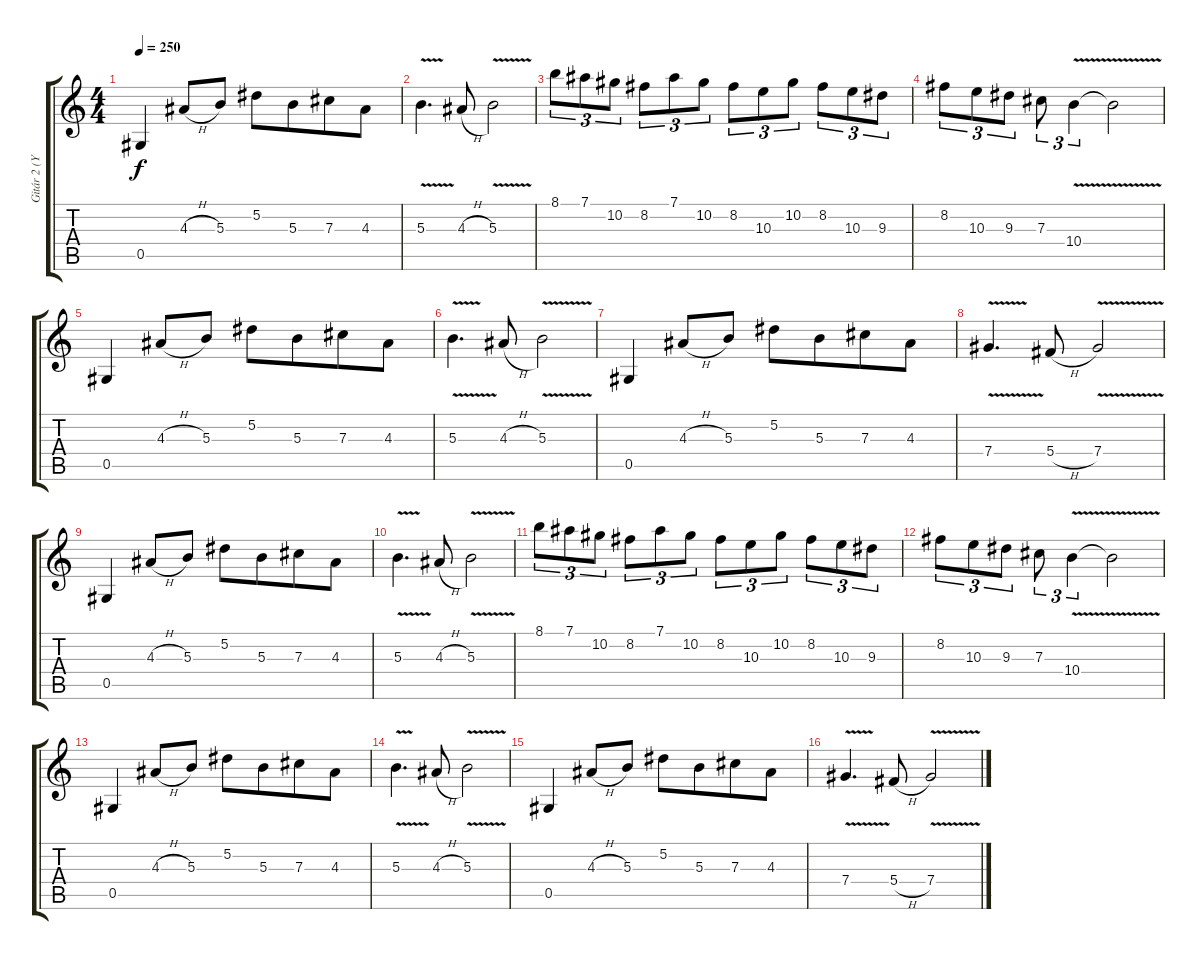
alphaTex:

\track ("Gitár 2 (Yngwie Malmsteen)" "Gitár 2 (Y") {instrument distortionguitar}
\staff {score tabs}
\tuning (Eb4 Bb3 Gb3 Db3 Ab2 Eb2) {hide}
\ts (4 4)
\tempo 250
\clef g2
\ks c
0.5.4{dy f} 4.3{h}.8 5.3.8 5.2.8 5.3.8{beam merge} 7.3.8 4.3.8 |
5.3{v}.4{d} 4.3{h}.8 5.3{v}.2 |
8.1.8{tu (3 2)} 7.1.8{tu (3 2)} 10.2.8{tu (3 2)} 8.2.8{tu (3 2)} 7.1.8{tu (3 2)} 10.2.8{tu (3 2)} 8.2.8{tu (3 2)} 10.3.8{tu (3 2)} 10.2.8{tu (3 2)} 8.2.8{tu (3 2)} 10.3.8{tu (3 2)} 9.3.8{tu (3 2)} |
8.2.8{tu (3 2)} 10.3.8{tu (3 2)} 9.3.8{tu (3 2)} 7.3.8{tu (3 2)} 10.4{v}.4{tu (3 2)} 10.4{t}.2 |
0.5.4 4.3{h}.8 5.3.8 5.2.8 5.3.8{beam merge} 7.3.8 4.3.8 |
5.3{v}.4{d} 4.3{h}.8 5.3{v}.2 |
0.5.4 4.3{h}.8 5.3.8 5.2.8 5.3.8{beam merge} 7.3.8 4.3.8 |
7.4{v}.4{d} 5.4{h}.8 7.4{v}.2 |
0.5.4 4.3{h}.8 5.3.8 5.2.8 5.3.8{beam merge} 7.3.8 4.3.8 |
5.3{v}.4{d} 4.3{h}.8 5.3{v}.2 |
8.1.8{tu (3 2)} 7.1.8{tu (3 2)} 10.2.8{tu (3 2)} 8.2.8{tu (3 2)} 7.1.8{tu (3 2)} 10.2.8{tu (3 2)} 8.2.8{tu (3 2)} 10.3.8{tu (3 2)} 10.2.8{tu (3 2)} 8.2.8{tu (3 2)} 10.3.8{tu (3 2)} 9.3.8{tu (3 2)} |
8.2.8{tu (3 2)} 10.3.8{tu (3 2)} 9.3.8{tu (3 2)} 7.3.8{tu (3 2)} 10.4{v}.4{tu (3 2)} 10.4{t}.2 |
0.5.4 4.3{h}.8 5.3.8 5.2.8 5.3.8{beam merge} 7.3.8 4.3.8 |
5.3{v}.4{d} 4.3{h}.8 5.3{v}.2 |
0.5.4 4.3{h}.8 5.3.8 5.2.8 5.3.8{beam merge} 7.3.8 4.3.8 |
7.4{v}.4{d} 5.4{h}.8 7.4{v}.2
